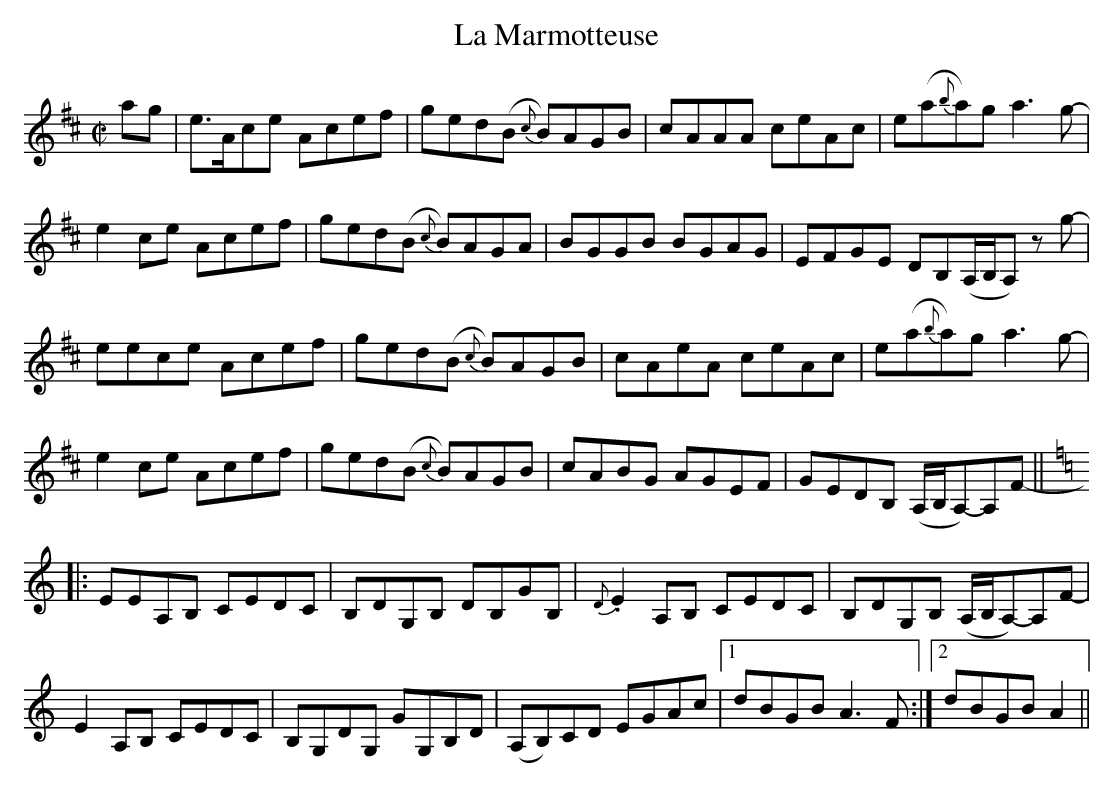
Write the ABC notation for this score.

X:1
T:Marmotteuse, La
M:C|
L:1/8
K:Amix
ag-|e>Ace Acef|ged(B {c}B)AGB|cAAA ceAc|e(a{b}a)g a3g-|
e2 ce Acef|ged(B {c}B)AGA|BGGB BGAG|EFGE DB,(A,/B,/A,) zg-|
eece Acef|ged(B {c}B)AGB|c-AeA ceAc|e(a{b}a)g a3g-|
e2 ce Acef|ged(B {c}B)AGB|cABG AGEF |GEDB, (A,/B,/A,)-A,F-||
K:Amin
|:EEA,B, CEDC|B,DG,B, DB,GB,| {D}.E2A,B, CEDC|B,DG,B, (A,/B,/A,)-A,F-|
E2A,B, CEDC|B,G,DG, GG,B,D|(A,B,)CD EGAc|1dBGB A3F:|2dBGB A2||
